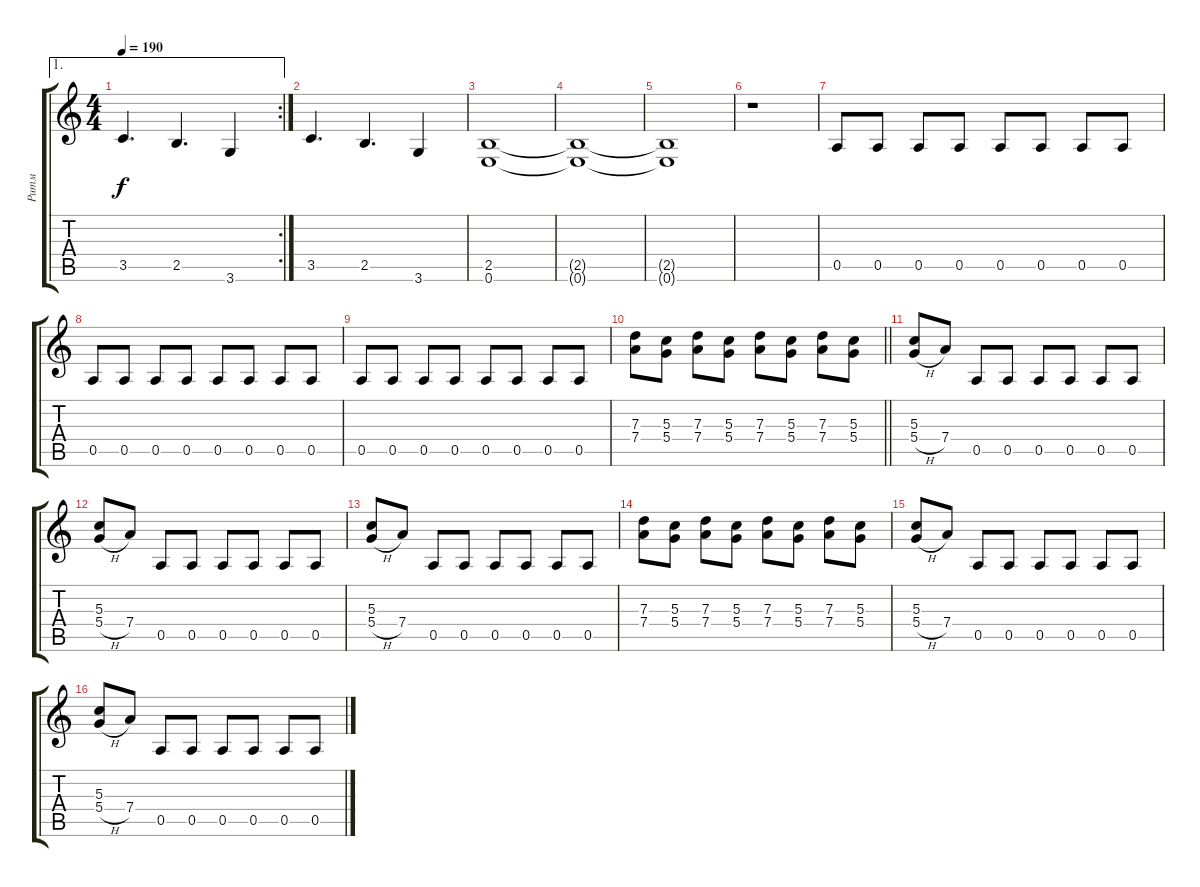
\track ("Ритм" "Ритм") {instrument distortionguitar}
\staff {score tabs}
\tuning (E4 B3 G3 D3 A2 E2) {hide}
\ae 1
\rc 2
\ts (4 4)
\tempo 190
\clef g2
\ks c
3.5.4{d dy f} 2.5.4{d} 3.6.4 |
3.5.4{d} 2.5.4{d} 3.6.4 |
(2.5 0.6).1 |
(2.5{t} 0.6{t}).1 |
(2.5{t} 0.6{t}).1 |
r.1 |
0.5.8 0.5.8 0.5.8 0.5.8 0.5.8 0.5.8 0.5.8 0.5.8 |
0.5.8 0.5.8 0.5.8 0.5.8 0.5.8 0.5.8 0.5.8 0.5.8 |
0.5.8 0.5.8 0.5.8 0.5.8 0.5.8 0.5.8 0.5.8 0.5.8 |
\barLineRight lightlight
(7.3 7.4).8 (5.3 5.4).8 (7.3 7.4).8 (5.3 5.4).8 (7.3 7.4).8 (5.3 5.4).8 (7.3 7.4).8 (5.3 5.4).8 |
(5.3 5.4{h}).8 7.4.8 0.5.8 0.5.8 0.5.8 0.5.8 0.5.8 0.5.8 |
(5.3 5.4{h}).8 7.4.8 0.5.8 0.5.8 0.5.8 0.5.8 0.5.8 0.5.8 |
(5.3 5.4{h}).8 7.4.8 0.5.8 0.5.8 0.5.8 0.5.8 0.5.8 0.5.8 |
(7.3 7.4).8 (5.3 5.4).8 (7.3 7.4).8 (5.3 5.4).8 (7.3 7.4).8 (5.3 5.4).8 (7.3 7.4).8 (5.3 5.4).8 |
(5.3 5.4{h}).8 7.4.8 0.5.8 0.5.8 0.5.8 0.5.8 0.5.8 0.5.8 |
(5.3 5.4{h}).8 7.4.8 0.5.8 0.5.8 0.5.8 0.5.8 0.5.8 0.5.8
